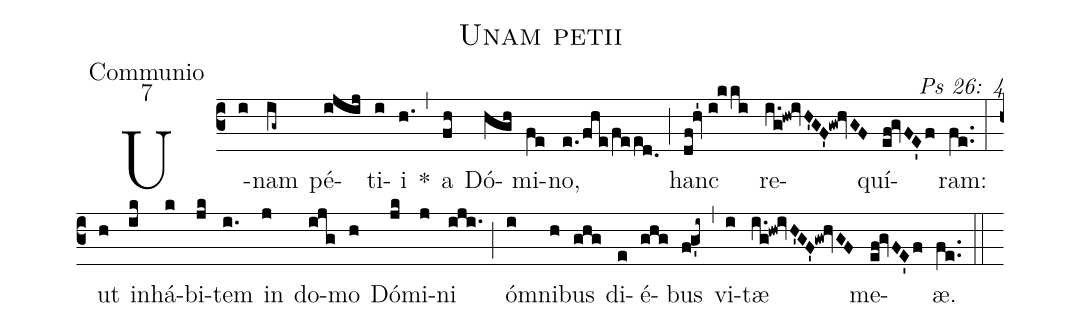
name: Unam petii;
office-part: Communio;
mode: 7;
commentary: Ps 26: 4;
%%
(c3) U(i)nam(ig~) pé(ijij)ti(i)i(h.) *(,) a(fh) Dó(hgh)mi(fe)no,(e./fhe/feed.0) (;) hanc(df!hv'1//i!kki) re(i.g!hw!ivH'GF'!gw!hvGF)quí(ef!gvFE'f)ram:(fe..) (:)
ut(h) in(ik)há(k)bi(jk)tem(i.) in(j) do(ijg)mo(h) Dó(jk)mi(j)ni(iji.) (;) óm(i)ni(h)bus(ghg) di(e)é(ghg)bus(f!g'i~) (,) vi(i)tæ(i.g!hw!ivH'GF'!gw!hvGF) me(ef!gvFE'f)æ.(fe..) (::)
